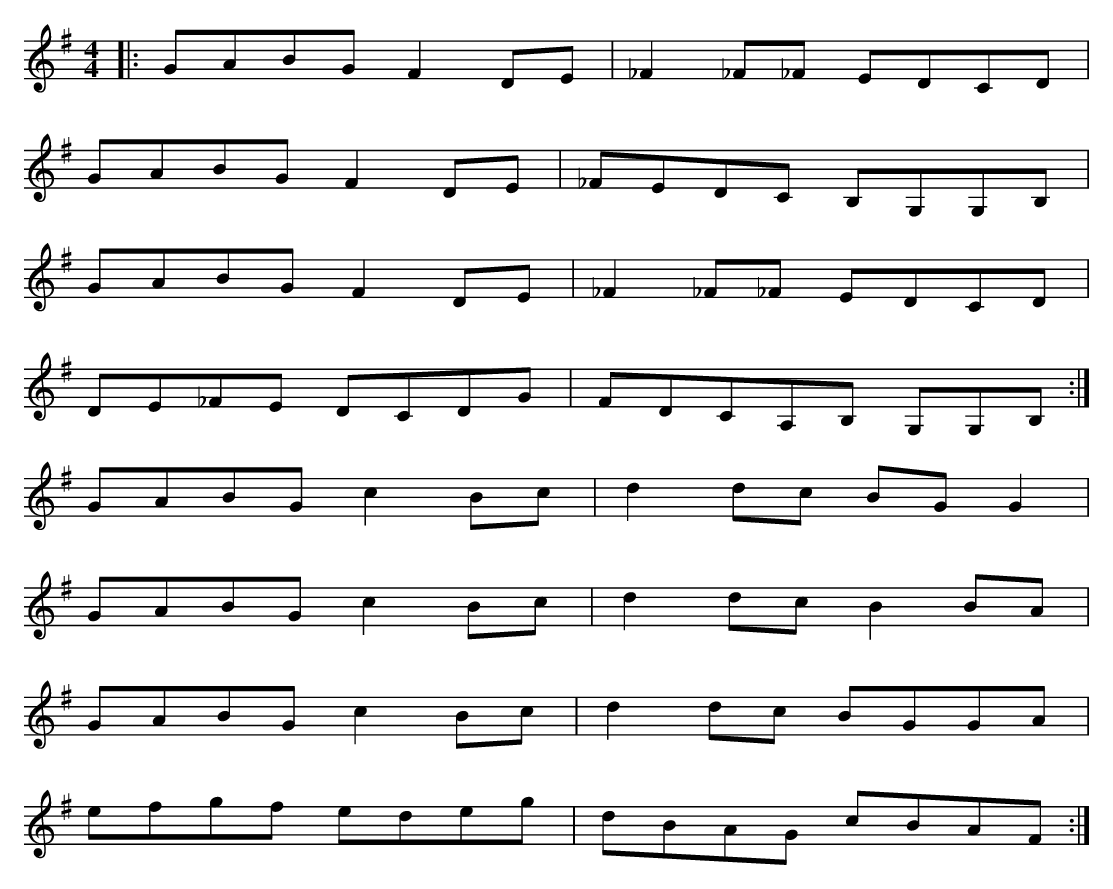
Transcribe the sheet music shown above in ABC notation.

X:1
M:4/4
K:G
|:GABG F2DE|_F2_F_F EDCD|
GABG F2DE|_FEDC B,G,G,B,|
GABG F2DE|_F2_F_F EDCD|
DE_FE DCDG|FDCA,B, G,G,B,:|
GABG c2Bc|d2dc BGG2|
GABG c2Bc|d2dc B2BA|
GABG c2Bc|d2dc BGGA|
efgf edeg|dBAG cBAF:|
